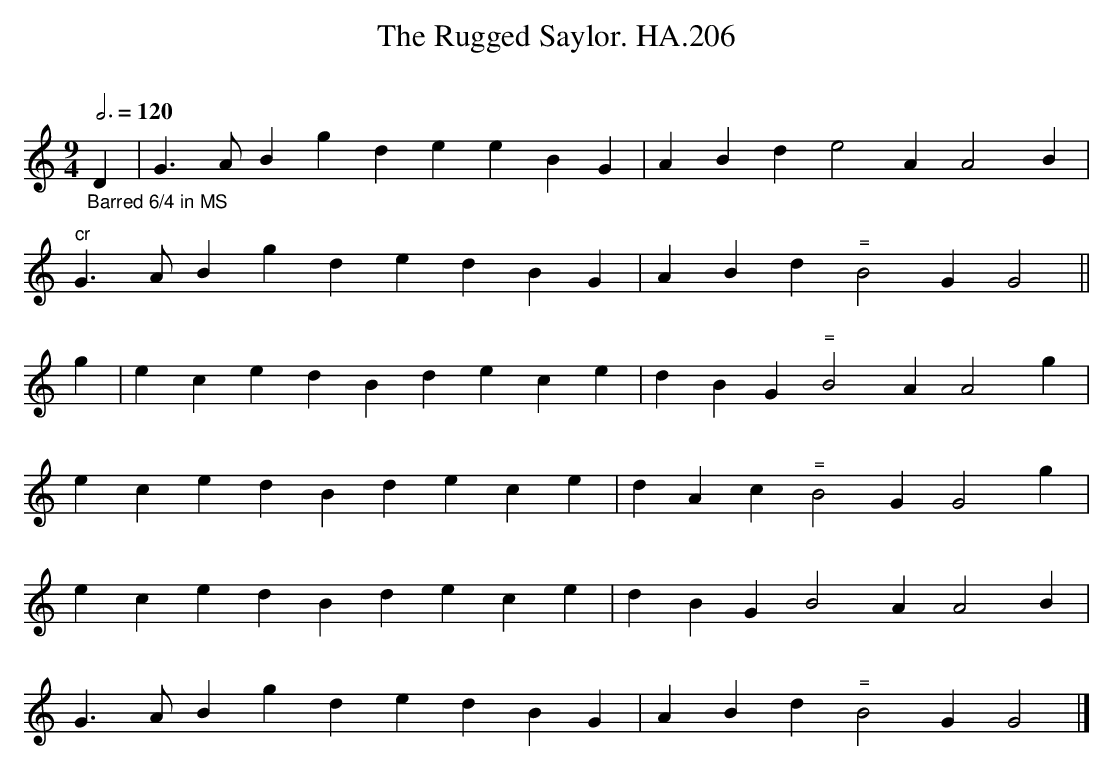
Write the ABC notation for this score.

X:1
T:Rugged Saylor. HA.206, The
M:9/4
L:1/4
Q:3/4=120
O:
K:C
"_Barred 6/4 in MS"D|G3/2A/2B gde eBG|ABd e2A A2B|
"^cr"G3/2A/2B gde dBG|ABd "^="B2G G2||
g|ece dBd ece|dBG "^="B2A A2g|
ece dBd ece|dAc "^="B2G G2g|
ece dBd ece|dBG B2A A2B|
G3/2A/2B gde dBG| ABd "^="B2G G2|]
